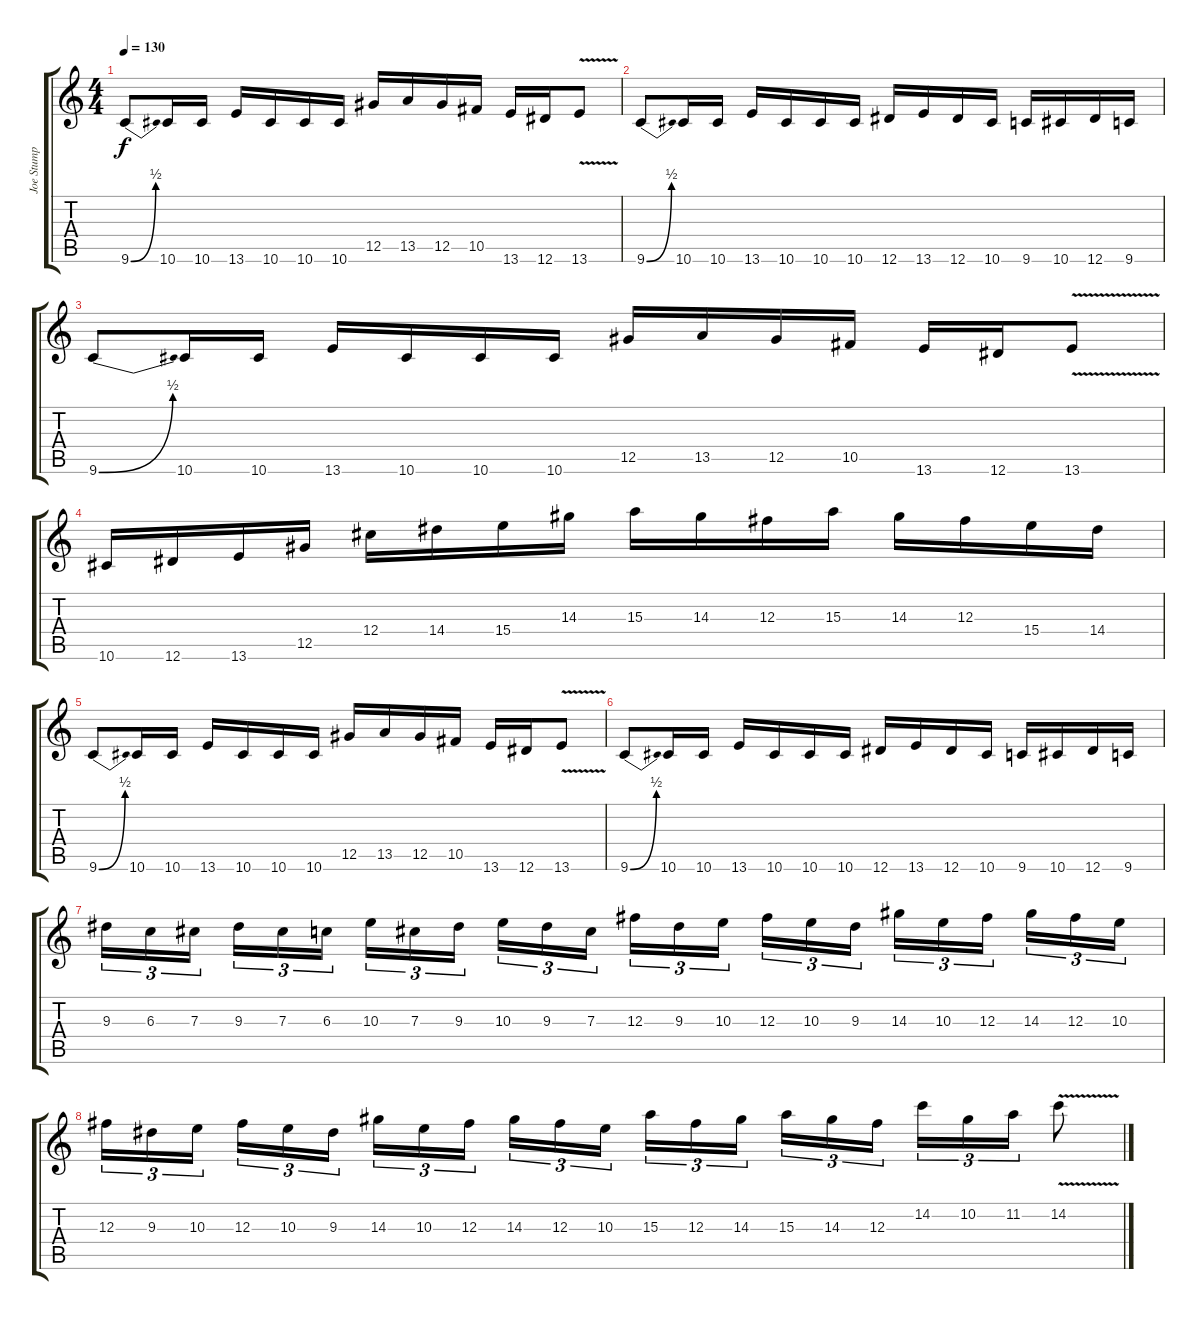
\track ("Joe Stump" "Joe Stump") {instrument distortionguitar}
\staff {score tabs}
\tuning (Eb4 Bb3 Gb3 Db3 Ab2 Eb2) {hide}
\ts (4 4)
\tempo 130
\clef g2
\ks c
9.6{be (bend 0 0 60 2)}.8{dy f} 10.6.16 10.6.16 13.6.16 10.6.16 10.6.16 10.6.16 12.5.16 13.5.16 12.5.16 10.5.16 13.6.16 12.6.16 13.6{v}.8 |
9.6{be (bend 0 0 60 2)}.8 10.6.16 10.6.16 13.6.16 10.6.16 10.6.16 10.6.16 12.6.16 13.6.16 12.6.16 10.6.16 9.6.16 10.6.16 12.6.16 9.6.16 |
9.6{be (bend 0 0 60 2)}.8 10.6.16 10.6.16 13.6.16 10.6.16 10.6.16 10.6.16 12.5.16 13.5.16 12.5.16 10.5.16 13.6.16 12.6.16 13.6{v}.8 |
10.6.16 12.6.16 13.6.16 12.5.16 12.4.16 14.4.16 15.4.16 14.3.16 15.3.16 14.3.16 12.3.16 15.3.16 14.3.16 12.3.16 15.4.16 14.4.16 |
9.6{be (bend 0 0 60 2)}.8 10.6.16 10.6.16 13.6.16 10.6.16 10.6.16 10.6.16 12.5.16 13.5.16 12.5.16 10.5.16 13.6.16 12.6.16 13.6{v}.8 |
9.6{be (bend 0 0 60 2)}.8 10.6.16 10.6.16 13.6.16 10.6.16 10.6.16 10.6.16 12.6.16 13.6.16 12.6.16 10.6.16 9.6.16 10.6.16 12.6.16 9.6.16 |
9.3.16{tu (3 2)} 6.3.16{tu (3 2)} 7.3.16{tu (3 2) beam splitsecondary} 9.3.16{tu (3 2)} 7.3.16{tu (3 2)} 6.3.16{tu (3 2)} 10.3.16{tu (3 2)} 7.3.16{tu (3 2)} 9.3.16{tu (3 2) beam splitsecondary} 10.3.16{tu (3 2)} 9.3.16{tu (3 2)} 7.3.16{tu (3 2)} 12.3.16{tu (3 2)} 9.3.16{tu (3 2)} 10.3.16{tu (3 2) beam splitsecondary} 12.3.16{tu (3 2)} 10.3.16{tu (3 2)} 9.3.16{tu (3 2)} 14.3.16{tu (3 2)} 10.3.16{tu (3 2)} 12.3.16{tu (3 2) beam splitsecondary} 14.3.16{tu (3 2)} 12.3.16{tu (3 2)} 10.3.16{tu (3 2)} |
12.3.16{tu (3 2)} 9.3.16{tu (3 2)} 10.3.16{tu (3 2) beam splitsecondary} 12.3.16{tu (3 2)} 10.3.16{tu (3 2)} 9.3.16{tu (3 2)} 14.3.16{tu (3 2)} 10.3.16{tu (3 2)} 12.3.16{tu (3 2) beam splitsecondary} 14.3.16{tu (3 2)} 12.3.16{tu (3 2)} 10.3.16{tu (3 2)} 15.3.16{tu (3 2)} 12.3.16{tu (3 2)} 14.3.16{tu (3 2) beam splitsecondary} 15.3.16{tu (3 2)} 14.3.16{tu (3 2)} 12.3.16{tu (3 2)} 14.2.16{tu (3 2)} 10.2.16{tu (3 2)} 11.2.16{tu (3 2)} 14.2{v}.8
